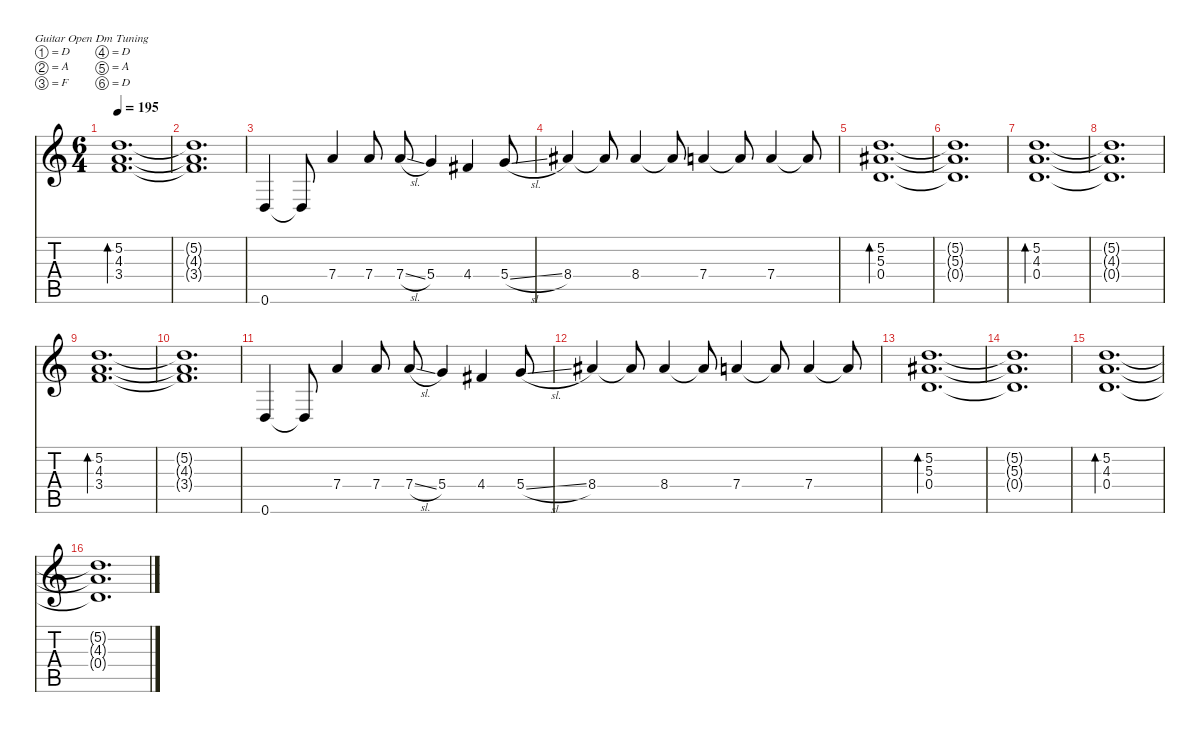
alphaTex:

\defaultSystemsLayout 4
\hideDynamics
\bracketExtendMode nobrackets
\singleTrackTrackNamePolicy hidden
\multiTrackTrackNamePolicy hidden
\firstSystemTrackNameMode fullname
\firstSystemTrackNameOrientation horizontal
\otherSystemsTrackNameOrientation horizontal
\track ("Guitar 1" "dist.guit.") {defaultSystemsLayout 4 mute instrument distortionguitar}
\staff {score tabs}
\tuning (D4 A3 F3 D3 A2 D2)
\ts (6 4)
\tempo 195
\clef g2
\ks c
(5.2 4.3 3.4).1{d bd 60 dy f beam Up} |
(5.2{t} 4.3{t} 3.4{t}).1{d beam Up} |
0.6.4{beam Up} 0.6{t}.8{beam Up} 7.4.4{beam Up} 7.4.8{beam Up} 7.4{sl}.8{beam Up} 5.4.4{beam Up} 4.4{acc #}.4{beam Up} 5.4{sl}.8{beam Up} |
8.4{acc #}.4{beam Up} 8.4{t acc #}.8{beam Up} 8.4{acc #}.4{beam Up} 8.4{t acc #}.8{beam Up} 7.4.4{beam Up} 7.4{t}.8{beam Up} 7.4.4{beam Up} 7.4{t}.8{beam Up} |
(5.2 5.3{acc #} 0.4).1{d bd 60 beam Up} |
(5.2{t} 5.3{t acc #} 0.4{t}).1{d beam Up} |
(5.2 4.3 0.4).1{d bd 60 beam Up} |
(5.2{t} 4.3{t} 0.4{t}).1{d beam Up} |
(5.2 4.3 3.4).1{d bd 60 beam Up} |
(5.2{t} 4.3{t} 3.4{t}).1{d beam Up} |
0.6.4{beam Up} 0.6{t}.8{beam Up} 7.4.4{beam Up} 7.4.8{beam Up} 7.4{sl}.8{beam Up} 5.4.4{beam Up} 4.4{acc #}.4{beam Up} 5.4{sl}.8{beam Up} |
8.4{acc #}.4{beam Up} 8.4{t acc #}.8{beam Up} 8.4{acc #}.4{beam Up} 8.4{t acc #}.8{beam Up} 7.4.4{beam Up} 7.4{t}.8{beam Up} 7.4.4{beam Up} 7.4{t}.8{beam Up} |
(5.2 5.3{acc #} 0.4).1{d bd 60 beam Up} |
(5.2{t} 5.3{t acc #} 0.4{t}).1{d beam Up} |
(5.2 4.3 0.4).1{d bd 60 beam Up} |
(5.2{t} 4.3{t} 0.4{t}).1{d beam Up}
